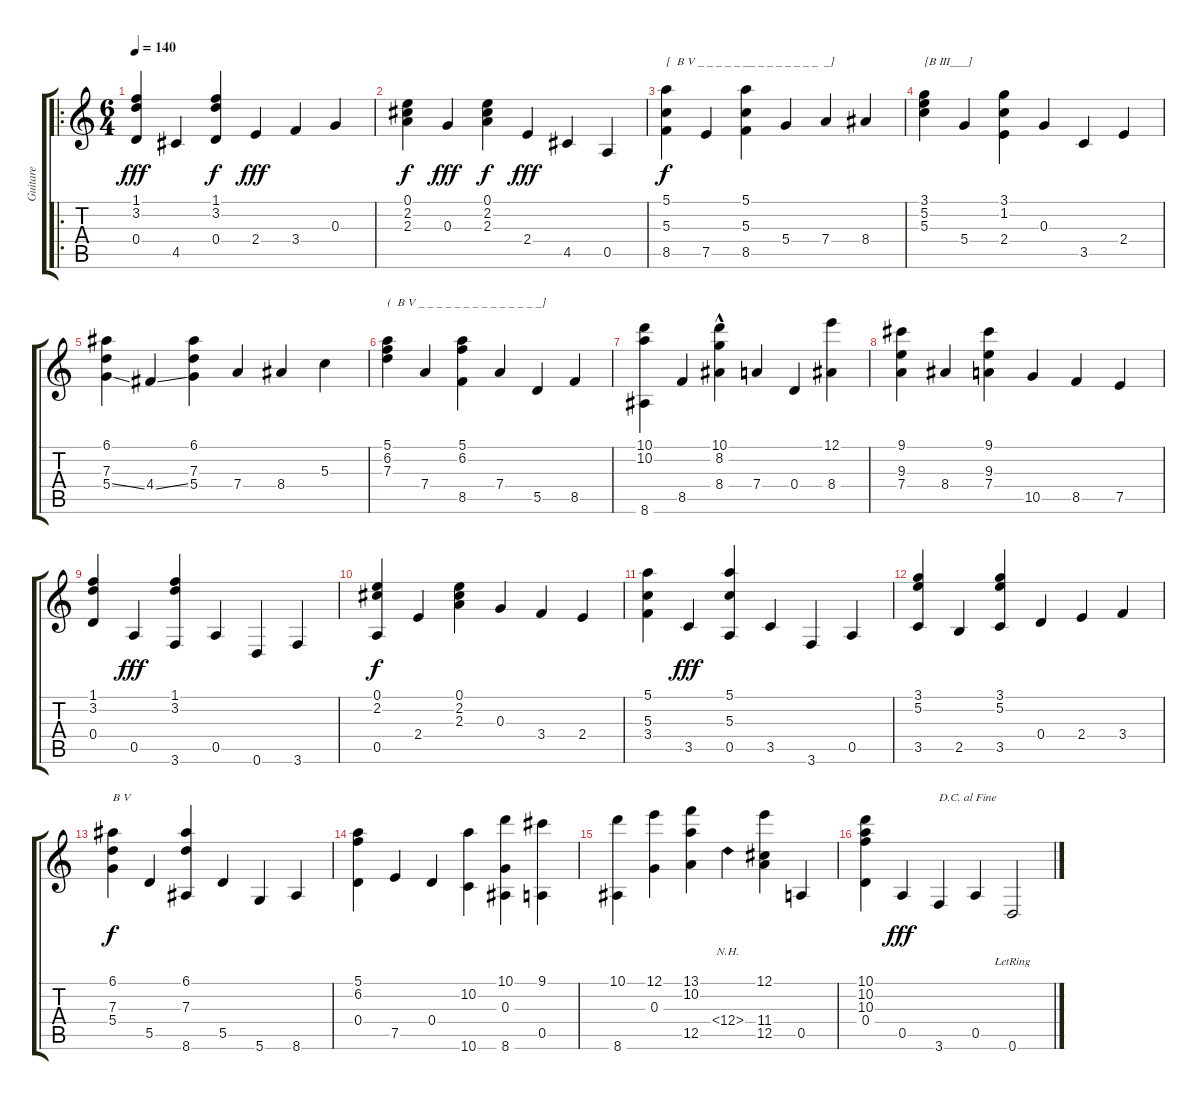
\track ("Guitare" "Guitare") {instrument acousticguitarnylon}
\staff {score tabs}
\tuning (E4 B3 G3 D3 A2 D2) {hide}
\ro
\ts (6 4)
\tempo 140
\clef g2
\ks c
(1.1 3.2 0.4).4{dy fff} 4.5.4 (1.1 3.2 0.4).4{dy f} 2.4.4{dy fff} 3.4.4 0.3.4 |
(0.1 2.2 2.3).4{dy f} 0.3.4{dy fff} (0.1 2.2 2.3).4{dy f} 2.4.4{dy fff} 4.5.4 0.5.4 |
(5.1 5.3 8.5).4{txt "[  B V _ _ _ _ _ __ _ _ _ _ _ _ _  _]" dy f} 7.5.4 (5.1 5.3 8.5).4 5.4.4 7.4.4 8.4.4 |
(3.1 5.2 5.3).4{txt "[B III___]"} 5.4.4 (3.1 1.2 2.4).4 0.3.4 3.5.4 2.4.4 |
(6.1 7.3 5.4{ss}).4 4.4{ss}.4 (6.1 7.3 5.4).4 7.4.4 8.4.4 5.3.4 |
(5.1 6.2 7.3).4{txt "(  B V _ _ _ _ _ _ _ _ _ _ _ _ _ _]"} 7.4.4 (5.1 6.2 8.5).4 7.4.4 5.5.4 8.5.4 |
(10.1 10.2 8.6).4 8.5.4 (10.1{hac} 8.2{hac} 8.4).4 7.4.4 0.4.4 (12.1 8.4).4 |
(9.1 9.3 7.4).4 8.4.4 (9.1 9.3 7.4).4 10.5.4 8.5.4 7.5.4 |
(1.1 3.2 0.4).4 0.5.4{dy fff} (1.1 3.2 3.6).4 0.5.4 0.6.4 3.6.4 |
(0.1 2.2 0.5).4{dy f} 2.4.4 (0.1 2.2 2.3).4 0.3.4 3.4.4 2.4.4 |
(5.1 5.3 3.4).4 3.5.4{dy fff} (5.1 5.3 0.5).4 3.5.4 3.6.4 0.5.4 |
(3.1 5.2 3.5).4 2.5.4 (3.1 5.2 3.5).4 0.4.4 2.4.4 3.4.4 |
(6.1 7.3 5.4).4{txt "B V" dy f} 5.5.4 (6.1 7.3 8.6).4 5.5.4 5.6.4 8.6.4 |
(5.1 6.2 0.4).4 7.5.4 0.4.4 (10.2 10.6).4 (10.1 0.3 8.6).4 (9.1 0.5).4 |
(10.1 8.6).4 (12.1 0.3).4 (13.1 10.2 12.5).4 12.4{nh}.4 (12.1 11.4 12.5).4 0.5.4 |
(10.1 10.2 10.3 0.4).4 0.5.4{dy fff} 3.6.4{txt "D.C. al Fine"} 0.5.4 0.6{lr}.2
